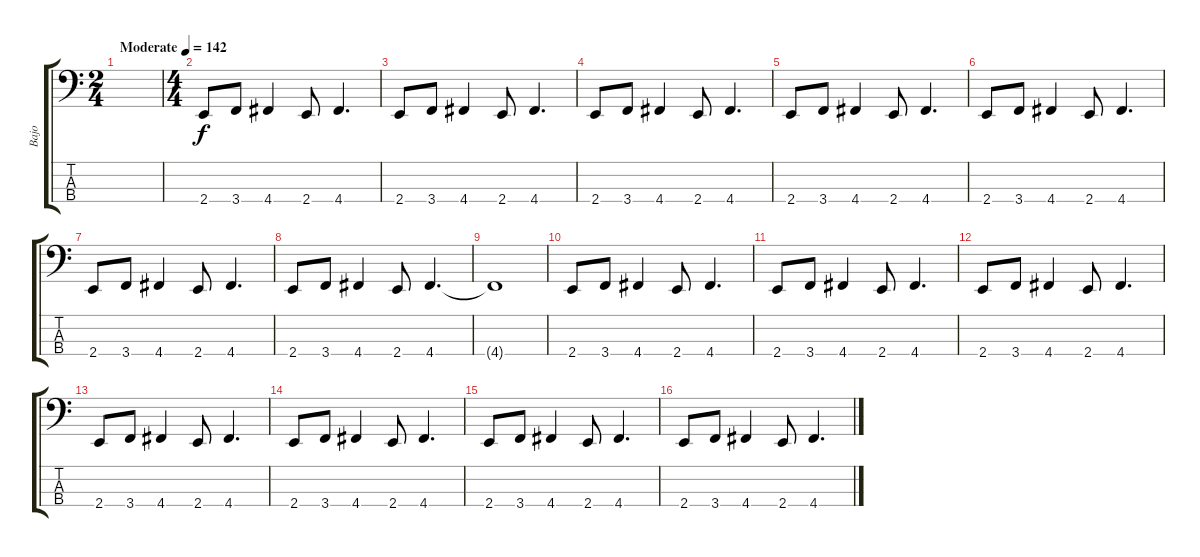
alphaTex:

\track ("Bajo" "Bajo") {instrument electricbassfinger}
\staff {score tabs}
\tuning (F2 C2 G1 D1) {hide}
\ts (2 4)
\tempo (142 "Moderate")
\clef f4
\ks c
|
\ts (4 4)
2.4.8 3.4.8 4.4.4 2.4.8 4.4.4{d} |
2.4.8 3.4.8 4.4.4 2.4.8 4.4.4{d} |
2.4.8 3.4.8 4.4.4 2.4.8 4.4.4{d} |
2.4.8 3.4.8 4.4.4 2.4.8 4.4.4{d} |
2.4.8 3.4.8 4.4.4 2.4.8 4.4.4{d} |
2.4.8 3.4.8 4.4.4 2.4.8 4.4.4{d} |
2.4.8 3.4.8 4.4.4 2.4.8 4.4.4{d} |
4.4{t}.1 |
2.4.8 3.4.8 4.4.4 2.4.8 4.4.4{d} |
2.4.8 3.4.8 4.4.4 2.4.8 4.4.4{d} |
2.4.8 3.4.8 4.4.4 2.4.8 4.4.4{d} |
2.4.8 3.4.8 4.4.4 2.4.8 4.4.4{d} |
2.4.8 3.4.8 4.4.4 2.4.8 4.4.4{d} |
2.4.8 3.4.8 4.4.4 2.4.8 4.4.4{d} |
2.4.8 3.4.8 4.4.4 2.4.8 4.4.4{d}
